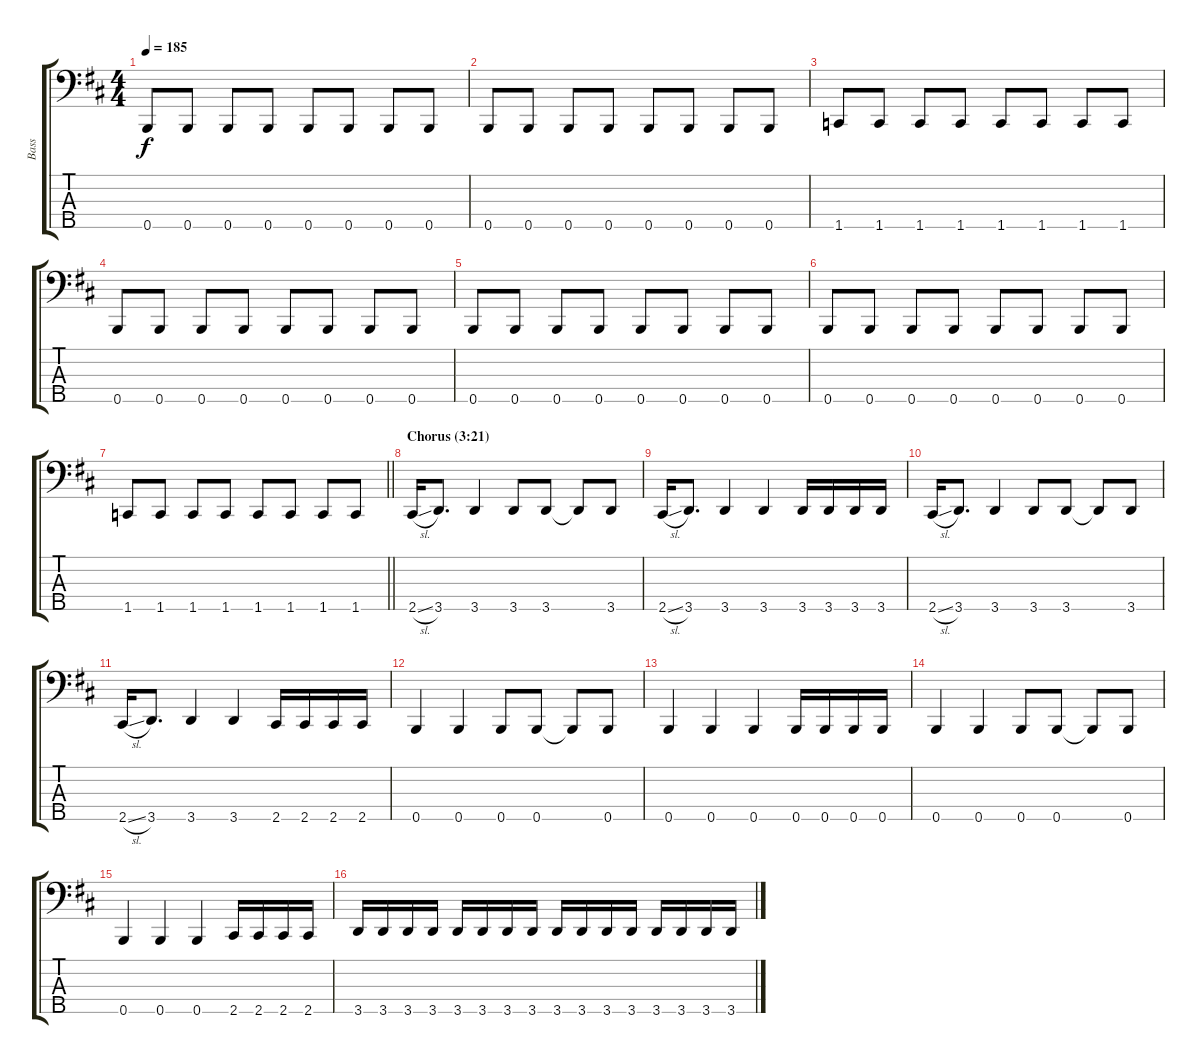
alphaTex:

\track ("Bass" "Bass") {instrument electricbassfinger}
\staff {score tabs}
\tuning (G2 D2 A1 E1 B0) {hide}
\ts (4 4)
\tempo 185
\clef f4
\ks bminor
0.5.8{dy f} 0.5.8 0.5.8 0.5.8 0.5.8 0.5.8 0.5.8 0.5.8 |
0.5.8 0.5.8 0.5.8 0.5.8 0.5.8 0.5.8 0.5.8 0.5.8 |
1.5.8 1.5.8 1.5.8 1.5.8 1.5.8 1.5.8 1.5.8 1.5.8 |
0.5.8 0.5.8 0.5.8 0.5.8 0.5.8 0.5.8 0.5.8 0.5.8 |
0.5.8 0.5.8 0.5.8 0.5.8 0.5.8 0.5.8 0.5.8 0.5.8 |
0.5.8 0.5.8 0.5.8 0.5.8 0.5.8 0.5.8 0.5.8 0.5.8 |
\barLineRight lightlight
1.5.8 1.5.8 1.5.8 1.5.8 1.5.8 1.5.8 1.5.8 1.5.8 |
\section ("" "Chorus (3:21)")
2.5{sl}.16 3.5.8{d} 3.5.4 3.5.8 3.5.8 3.5{t}.8 3.5.8 |
2.5{sl}.16 3.5.8{d} 3.5.4 3.5.4 3.5.16 3.5.16 3.5.16 3.5.16 |
2.5{sl}.16 3.5.8{d} 3.5.4 3.5.8 3.5.8 3.5{t}.8 3.5.8 |
2.5{sl}.16 3.5.8{d} 3.5.4 3.5.4 2.5.16 2.5.16 2.5.16 2.5.16 |
0.5.4 0.5.4 0.5.8 0.5.8 0.5{t}.8 0.5.8 |
0.5.4 0.5.4 0.5.4 0.5.16 0.5.16 0.5.16 0.5.16 |
0.5.4 0.5.4 0.5.8 0.5.8 0.5{t}.8 0.5.8 |
0.5.4 0.5.4 0.5.4 2.5.16 2.5.16 2.5.16 2.5.16 |
3.5.16 3.5.16 3.5.16 3.5.16 3.5.16 3.5.16 3.5.16 3.5.16 3.5.16 3.5.16 3.5.16 3.5.16 3.5.16 3.5.16 3.5.16 3.5.16
